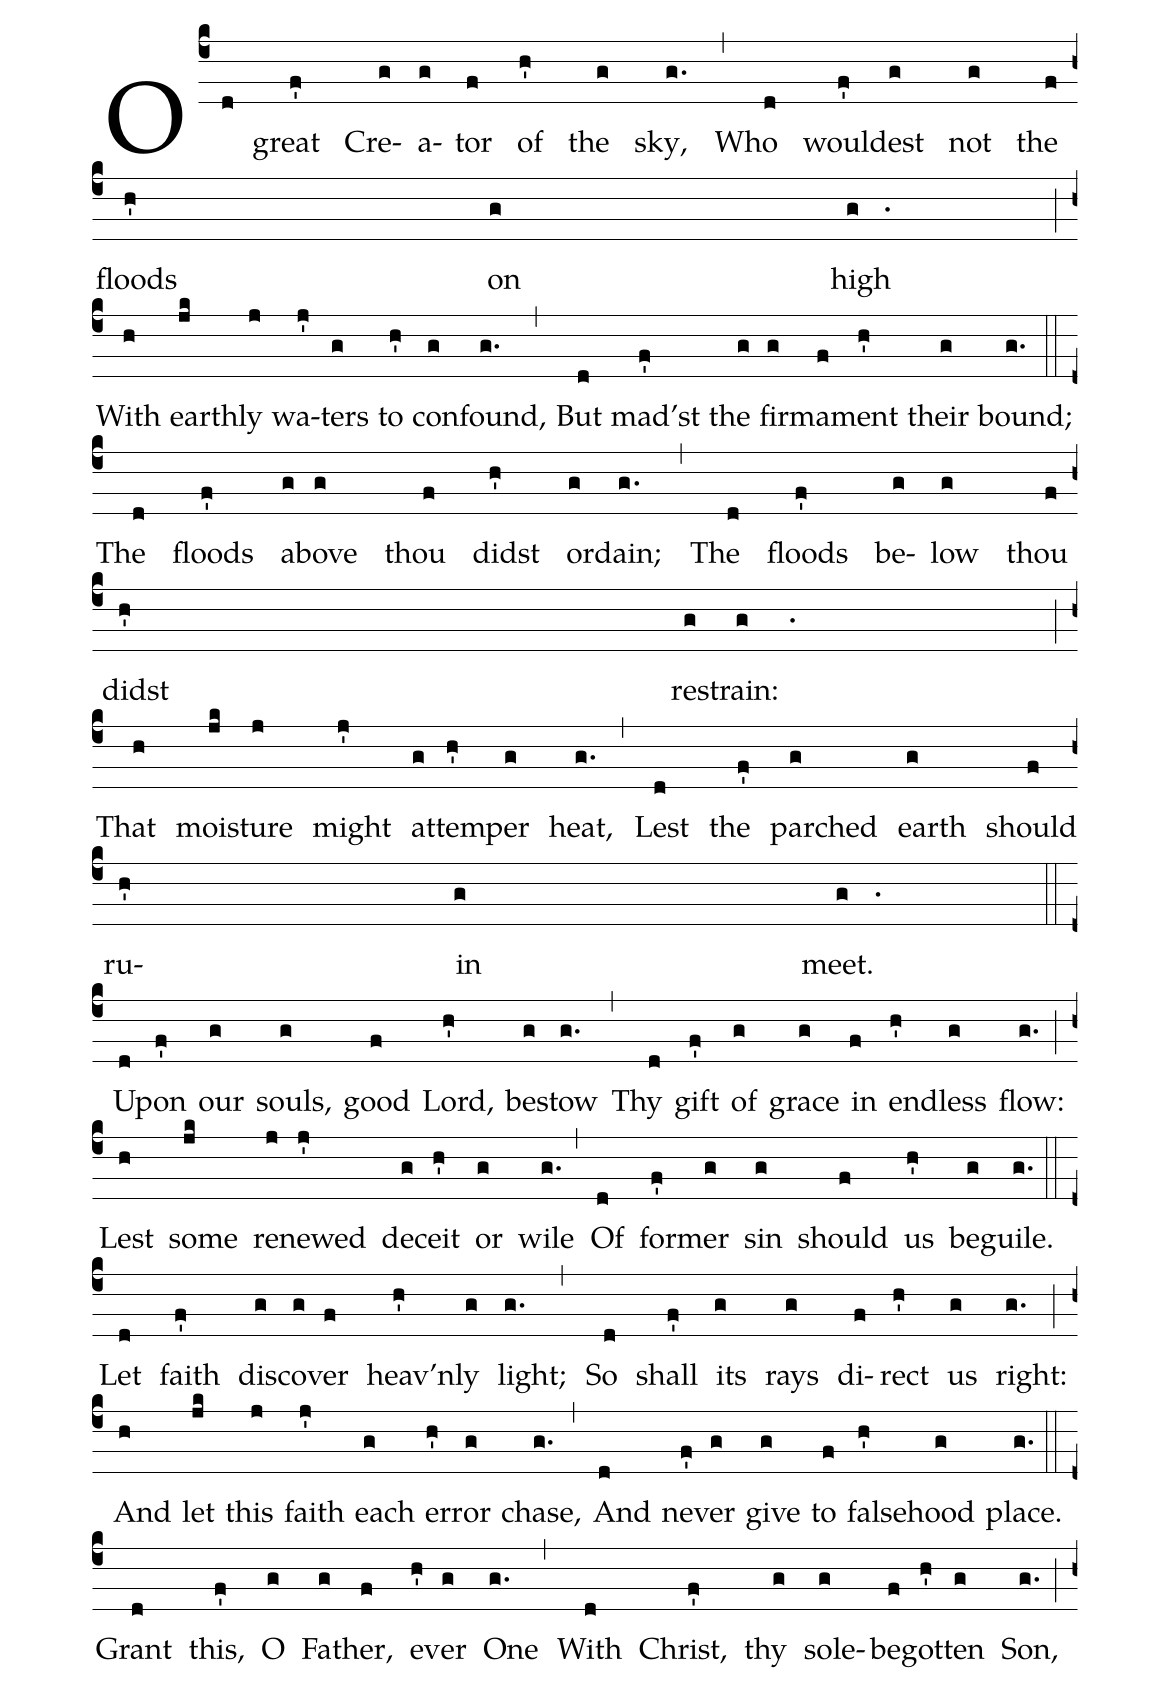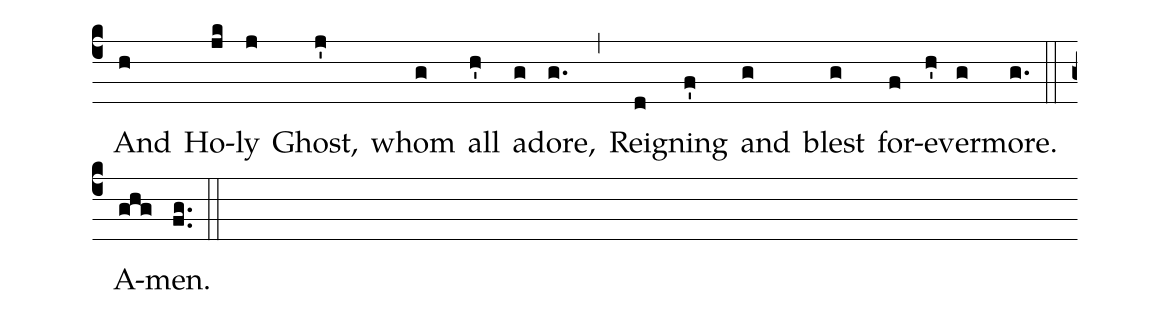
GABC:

%%
(c4) O(d) great(f') Cre(g)a(g)tor(f) of(h') the(g) sky,(g.) (,)
Who(d) would(f')est(g) not(g) the(f) floods(h') on(g) high(g.) (;z)
With(h) earth(jk)ly(j) wa(j')ters(g) to(h') con(g)found,(g.) (,)
But(d) mad'st(f') the(g) fir(g)ma(f)ment(h') their(g) bound;(g.) (::z)

The(d) floods(f') a(g)bove(g) thou(f) didst(h') or(g)dain;(g.) (,)
The(d) floods(f') be(g)low(g) thou(f) didst(h') re(g)strain:(g.) (;z)
That(h) moist(jk)ure(j) might(j') at(g)temp(h')er(g) heat,(g.) (,)
Lest(d) the(f') parched(g) earth(g) should(f) ru(h')in(g) meet.(g.) (::z)

Up(d)on(f') our(g) souls,(g) good(f) Lord,(h') be(g)stow(g.) (,)
Thy(d) gift(f') of(g) grace(g) in(f) end(h')less(g) flow:(g.) (;z)
Lest(h) some(jk) re(j)newed(j') de(g)ceit(h') or(g) wile(g.) (,)
Of(d) for(f')mer(g) sin(g) should(f) us(h') be(g)guile.(g.) (::z)

Let(d) faith(f') dis(g)co(g)ver(f) heav'n(h')ly(g) light;(g.) (,)
So(d) shall(f') its(g) rays(g) di(f)rect(h') us(g) right:(g.) (;z)
And(h) let(jk) this(j) faith(j') each(g) er(h')ror(g) chase,(g.) (,)
And(d) ne(f')ver(g) give(g) to(f) false(h')hood(g) place.(g.) (::z)

Grant(d) this,(f') O(g) Fa(g)ther,(f) ev(h')er(g) One(g.) (,)
With(d) Christ,(f') thy(g) sole-(g)be(f)got(h')ten(g) Son,(g.) (;z)
And(h) Ho(jk)ly(j) Ghost,(j') whom(g) all(h') ad(g)ore,(g.) (,)
Reign(d)ing(f') and(g) blest(g) for(f)ev(h')er(g)more.(g.) (::)

A(ghg)men.(f.g.) (::)


%O great Creator of the sky,
%Who wouldest not the floods on high
%With earthly waters to confound,
%But mad’st the firmament their bound;

%The floods above thou didst ordain;
%The floods below thou didst restrain:
%That moisture might attemper heat,
%Lest the parched earth should ruin meet.

%Upon our souls, good Lord, bestow
%Thy gift of grace in endless flow:
%Lest some renewed deceit or wile
%Of former sin should us beguile.

%Let faith discover heav’nly light;
%So shall its rays direct us right:
%And let this faith each error chase,
%And never give to falsehood place.

%Grant this, O Father, ever One
%With Christ, thy sole-begotten Son,
%And Holy Ghost, whom all adore,
%Reigning and blest forevermore.
%Amen.
